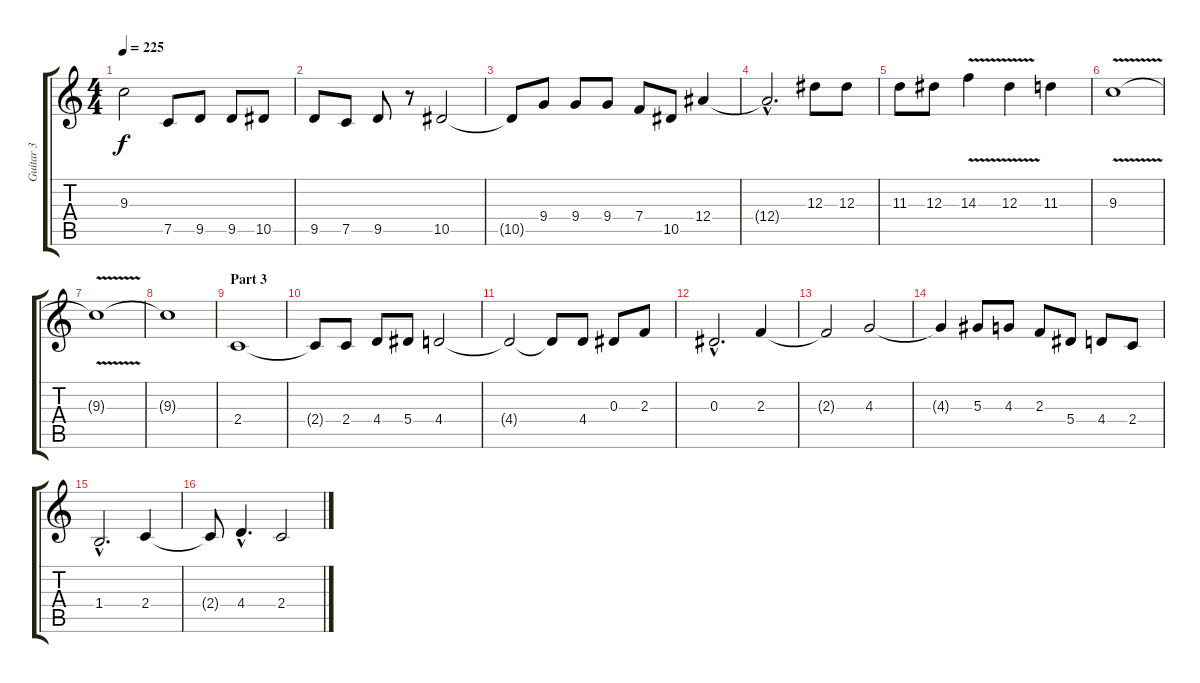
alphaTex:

\track ("Guitar 3" "Guitar 3") {instrument distortionguitar}
\staff {score tabs}
\tuning (C4 G3 Eb3 Bb2 F2 C2) {hide}
\ts (4 4)
\tempo 225
\clef g2
\ks c
9.3{t}.2{dy f} 7.5.8 9.5.8 9.5.8 10.5.8 |
9.5.8 7.5.8 9.5.8 r.8 10.5.2 |
10.5{t}.8 9.4.8 9.4.8 9.4.8 7.4.8 10.5.8 12.4.4 |
12.4{hac t}.2{d} 12.3.8 12.3.8 |
11.3.8 12.3.8 14.3{v}.4 12.3{v}.4 11.3.4 |
9.3{v}.1 |
9.3{t}.1 |
9.3{t}.1 |
\section ("" "Part 3")
2.4.1{volume 16 balance 8} |
2.4{t}.8 2.4.8 4.4.8 5.4.8 4.4.2 |
4.4{t}.2 4.4{t}.8 4.4.8 0.3.8 2.3.8 |
0.3{hac}.2{d} 2.3.4 |
2.3{t}.2 4.3.2 |
4.3{t}.4 5.3.8 4.3.8 2.3.8 5.4.8 4.4.8 2.4.8 |
1.4{hac}.2{d} 2.4.4 |
2.4{t}.8 4.4{hac}.4{d} 2.4.2
